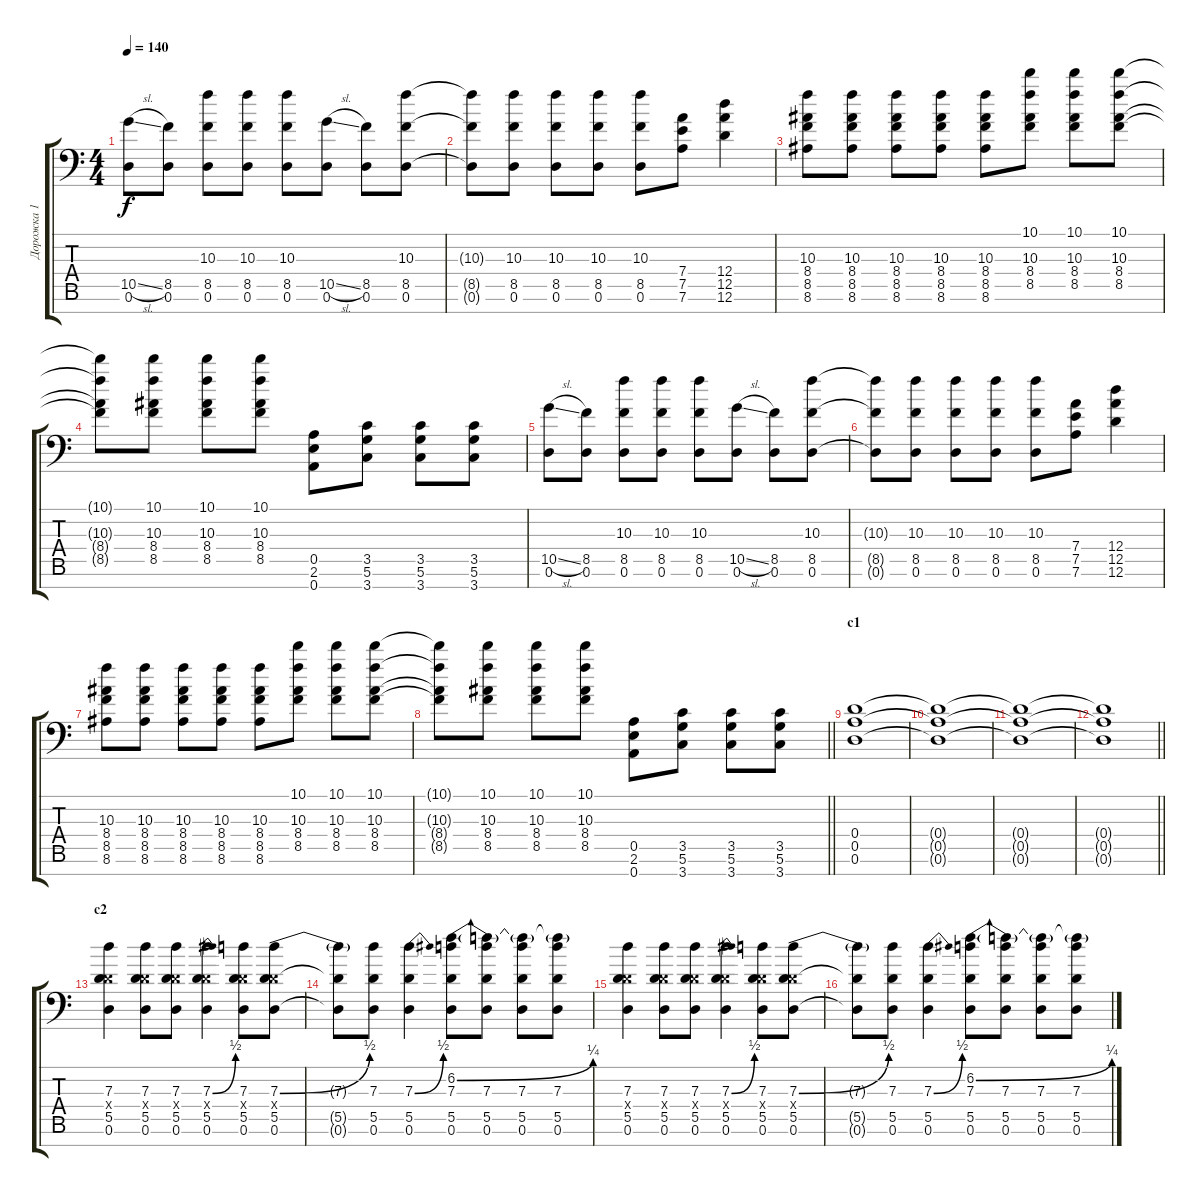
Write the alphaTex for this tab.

\track ("Дорожка 1" "Дорожка 1") {instrument electricguitarjazz}
\staff {score tabs}
\tuning (E4 B3 G3 D3 A2 D2 A1) {hide}
\ts (4 4)
\tempo 140
\clef f4
\ks c
(10.5{sl} 0.6).8{dy f instrument distortionguitar} (8.5 0.6).8 (10.3 8.5 0.6).8 (10.3 8.5 0.6).8 (10.3 8.5 0.6).8 (10.5{sl} 0.6).8 (8.5 0.6).8 (10.3 8.5 0.6).8 |
(10.3{t} 8.5{t} 0.6{t}).8 (10.3 8.5 0.6).8 (10.3 8.5 0.6).8 (10.3 8.5 0.6).8 (10.3 8.5 0.6).8 (7.4 7.5 7.6).8 (12.4 12.5 12.6).4 |
(10.3 8.4 8.5 8.6).8 (10.3 8.4 8.5 8.6).8 (10.3 8.4 8.5 8.6).8 (10.3 8.4 8.5 8.6).8 (10.3 8.4 8.5 8.6).8 (10.1 10.3 8.4 8.5).8 (10.1 10.3 8.4 8.5).8 (10.1 10.3 8.4 8.5).8 |
(10.1{t} 10.3{t} 8.4{t} 8.5{t}).8 (10.1 10.3 8.4 8.5).8 (10.1 10.3 8.4 8.5).8 (10.1 10.3 8.4 8.5).8 (0.5 2.6 0.7).8 (3.5 5.6 3.7).8 (3.5 5.6 3.7).8 (3.5 5.6 3.7).8 |
(10.5{sl} 0.6).8{instrument distortionguitar} (8.5 0.6).8 (10.3 8.5 0.6).8 (10.3 8.5 0.6).8 (10.3 8.5 0.6).8 (10.5{sl} 0.6).8 (8.5 0.6).8 (10.3 8.5 0.6).8 |
(10.3{t} 8.5{t} 0.6{t}).8 (10.3 8.5 0.6).8 (10.3 8.5 0.6).8 (10.3 8.5 0.6).8 (10.3 8.5 0.6).8 (7.4 7.5 7.6).8 (12.4 12.5 12.6).4 |
(10.3 8.4 8.5 8.6).8 (10.3 8.4 8.5 8.6).8 (10.3 8.4 8.5 8.6).8 (10.3 8.4 8.5 8.6).8 (10.3 8.4 8.5 8.6).8 (10.1 10.3 8.4 8.5).8 (10.1 10.3 8.4 8.5).8 (10.1 10.3 8.4 8.5).8 |
\barLineRight lightlight
(10.1{t} 10.3{t} 8.4{t} 8.5{t}).8 (10.1 10.3 8.4 8.5).8 (10.1 10.3 8.4 8.5).8 (10.1 10.3 8.4 8.5).8 (0.5 2.6 0.7).8 (3.5 5.6 3.7).8 (3.5 5.6 3.7).8 (3.5 5.6 3.7).8 |
\section ("" "c1")
(0.4 0.5 0.6).1 |
(0.4{t} 0.5{t} 0.6{t}).1 |
(0.4{t} 0.5{t} 0.6{t}).1 |
\barLineRight lightlight
(0.4{t} 0.5{t} 0.6{t}).1 |
\section ("" "c2")
(7.3 0.4{x} 5.5 0.6).4{instrument electricguitarjazz} (7.3 0.4{x} 5.5 0.6).8 (7.3 0.4{x} 5.5 0.6).8 (7.3{be (bend 0 0 60 2)} 0.4{x} 5.5 0.6).4 (7.3 0.4{x} 5.5 0.6).8 (7.3{be (bend 0 0 60 2)} 0.4{x} 5.5 0.6).8 |
(7.3{t} 5.5{t} 0.6{t}).8 (7.3 5.5 0.6).8 (7.3{be (bend 0 0 60 2)} 5.5 0.6).4 (6.2{be (bend 0 0 60 1)} 7.3 5.5 0.6).8 (6.2{t} 7.3 5.5 0.6).8 (6.2{t} 7.3 5.5 0.6).8 (6.2{t} 7.3 5.5 0.6).8 |
(7.3 0.4{x} 5.5 0.6).4 (7.3 0.4{x} 5.5 0.6).8 (7.3 0.4{x} 5.5 0.6).8 (7.3{be (bend 0 0 60 2)} 0.4{x} 5.5 0.6).4 (7.3 0.4{x} 5.5 0.6).8 (7.3{be (bend 0 0 60 2)} 0.4{x} 5.5 0.6).8 |
(7.3{t} 5.5{t} 0.6{t}).8 (7.3 5.5 0.6).8 (7.3{be (bend 0 0 60 2)} 5.5 0.6).4 (6.2{be (bend 0 0 60 1)} 7.3 5.5 0.6).8 (6.2{t} 7.3 5.5 0.6).8 (6.2{t} 7.3 5.5 0.6).8 (6.2{t} 7.3 5.5 0.6).8
